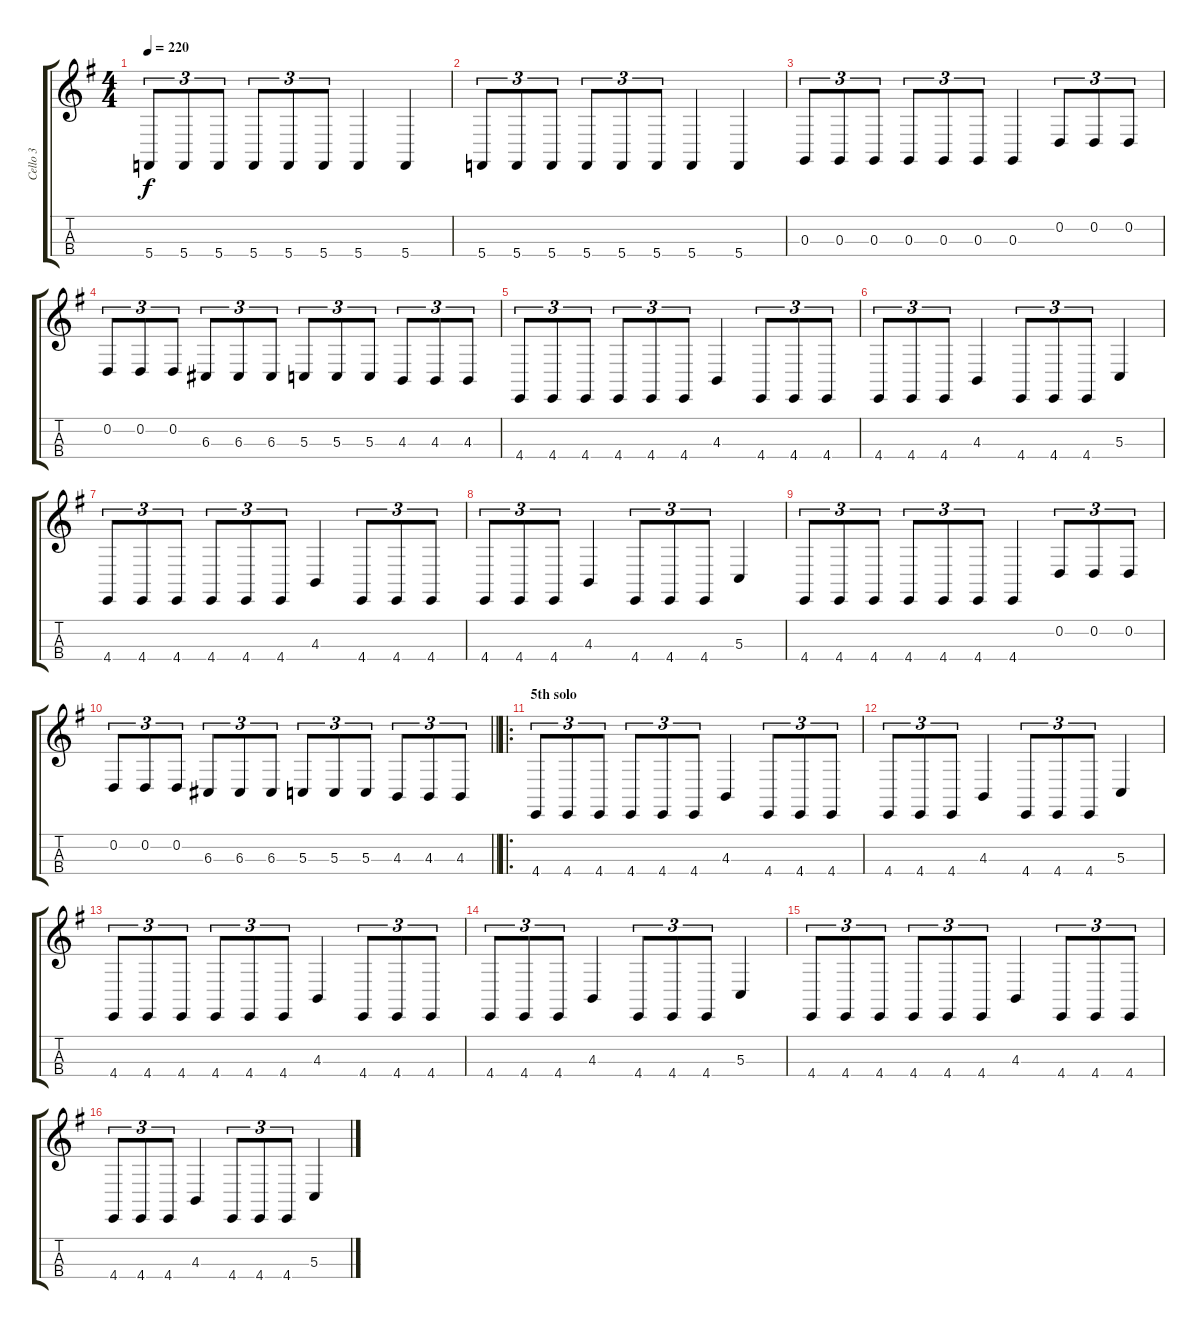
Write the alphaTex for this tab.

\track ("Cello 3" "Cello 3") {instrument cello}
\staff {score tabs}
\tuning (A3 D3 G2 C2) {hide}
\ts (4 4)
\tempo 220
\clef g2
\ks g
5.4.8{tu (3 2) dy f} 5.4.8{tu (3 2)} 5.4.8{tu (3 2)} 5.4.8{tu (3 2)} 5.4.8{tu (3 2)} 5.4.8{tu (3 2)} 5.4.4 5.4.4 |
5.4.8{tu (3 2)} 5.4.8{tu (3 2)} 5.4.8{tu (3 2)} 5.4.8{tu (3 2)} 5.4.8{tu (3 2)} 5.4.8{tu (3 2)} 5.4.4 5.4.4 |
0.3.8{tu (3 2)} 0.3.8{tu (3 2)} 0.3.8{tu (3 2)} 0.3.8{tu (3 2)} 0.3.8{tu (3 2)} 0.3.8{tu (3 2)} 0.3.4 0.2.8{tu (3 2)} 0.2.8{tu (3 2)} 0.2.8{tu (3 2)} |
0.2.8{tu (3 2)} 0.2.8{tu (3 2)} 0.2.8{tu (3 2)} 6.3.8{tu (3 2)} 6.3.8{tu (3 2)} 6.3.8{tu (3 2)} 5.3.8{tu (3 2)} 5.3.8{tu (3 2)} 5.3.8{tu (3 2)} 4.3.8{tu (3 2)} 4.3.8{tu (3 2)} 4.3.8{tu (3 2)} |
4.4.8{tu (3 2)} 4.4.8{tu (3 2)} 4.4.8{tu (3 2)} 4.4.8{tu (3 2)} 4.4.8{tu (3 2)} 4.4.8{tu (3 2)} 4.3.4 4.4.8{tu (3 2)} 4.4.8{tu (3 2)} 4.4.8{tu (3 2)} |
4.4.8{tu (3 2)} 4.4.8{tu (3 2)} 4.4.8{tu (3 2)} 4.3.4 4.4.8{tu (3 2)} 4.4.8{tu (3 2)} 4.4.8{tu (3 2)} 5.3.4 |
4.4.8{tu (3 2)} 4.4.8{tu (3 2)} 4.4.8{tu (3 2)} 4.4.8{tu (3 2)} 4.4.8{tu (3 2)} 4.4.8{tu (3 2)} 4.3.4 4.4.8{tu (3 2)} 4.4.8{tu (3 2)} 4.4.8{tu (3 2)} |
4.4.8{tu (3 2)} 4.4.8{tu (3 2)} 4.4.8{tu (3 2)} 4.3.4 4.4.8{tu (3 2)} 4.4.8{tu (3 2)} 4.4.8{tu (3 2)} 5.3.4 |
4.4.8{tu (3 2)} 4.4.8{tu (3 2)} 4.4.8{tu (3 2)} 4.4.8{tu (3 2)} 4.4.8{tu (3 2)} 4.4.8{tu (3 2)} 4.4.4 0.2.8{tu (3 2)} 0.2.8{tu (3 2)} 0.2.8{tu (3 2)} |
\barLineRight lightlight
0.2.8{tu (3 2)} 0.2.8{tu (3 2)} 0.2.8{tu (3 2)} 6.3.8{tu (3 2)} 6.3.8{tu (3 2)} 6.3.8{tu (3 2)} 5.3.8{tu (3 2)} 5.3.8{tu (3 2)} 5.3.8{tu (3 2)} 4.3.8{tu (3 2)} 4.3.8{tu (3 2)} 4.3.8{tu (3 2)} |
\ro
\section ("" "5th solo")
4.4.8{tu (3 2)} 4.4.8{tu (3 2)} 4.4.8{tu (3 2)} 4.4.8{tu (3 2)} 4.4.8{tu (3 2)} 4.4.8{tu (3 2)} 4.3.4 4.4.8{tu (3 2)} 4.4.8{tu (3 2)} 4.4.8{tu (3 2)} |
4.4.8{tu (3 2)} 4.4.8{tu (3 2)} 4.4.8{tu (3 2)} 4.3.4 4.4.8{tu (3 2)} 4.4.8{tu (3 2)} 4.4.8{tu (3 2)} 5.3.4 |
4.4.8{tu (3 2)} 4.4.8{tu (3 2)} 4.4.8{tu (3 2)} 4.4.8{tu (3 2)} 4.4.8{tu (3 2)} 4.4.8{tu (3 2)} 4.3.4 4.4.8{tu (3 2)} 4.4.8{tu (3 2)} 4.4.8{tu (3 2)} |
4.4.8{tu (3 2)} 4.4.8{tu (3 2)} 4.4.8{tu (3 2)} 4.3.4 4.4.8{tu (3 2)} 4.4.8{tu (3 2)} 4.4.8{tu (3 2)} 5.3.4 |
4.4.8{tu (3 2)} 4.4.8{tu (3 2)} 4.4.8{tu (3 2)} 4.4.8{tu (3 2)} 4.4.8{tu (3 2)} 4.4.8{tu (3 2)} 4.3.4 4.4.8{tu (3 2)} 4.4.8{tu (3 2)} 4.4.8{tu (3 2)} |
4.4.8{tu (3 2)} 4.4.8{tu (3 2)} 4.4.8{tu (3 2)} 4.3.4 4.4.8{tu (3 2)} 4.4.8{tu (3 2)} 4.4.8{tu (3 2)} 5.3.4
